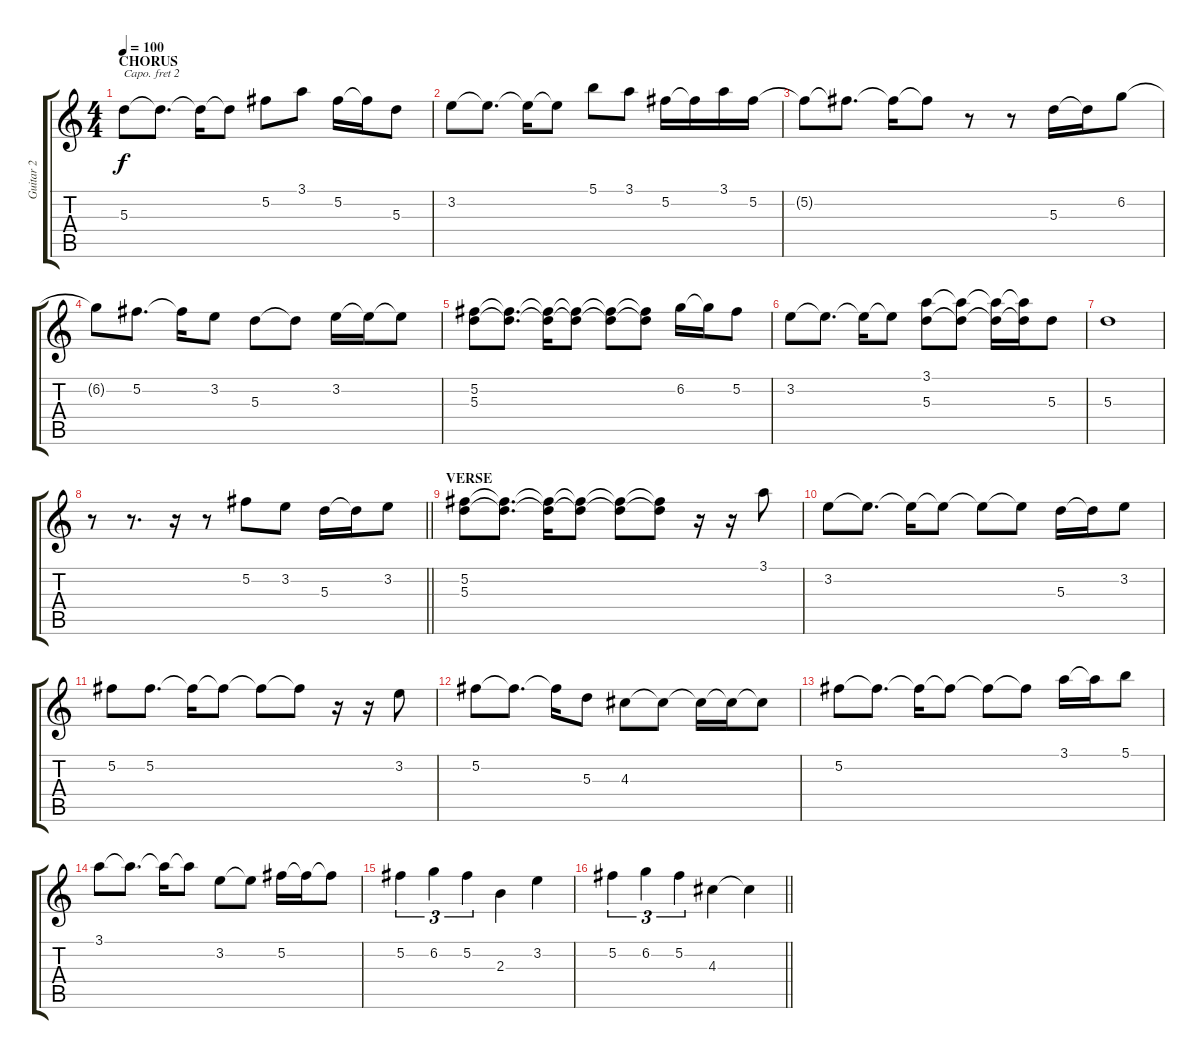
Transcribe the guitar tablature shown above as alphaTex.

\track ("Guitar 2" "Guitar 2") {instrument acousticguitarnylon}
\staff {score tabs}
\capo 2
\tuning (E4 B3 G3 D3 A2 E2) {hide}
\ts (4 4)
\section ("" "CHORUS")
\tempo 100
\clef g2
\ks c
5.3{t}.8{dy f} 5.3{t}.8{d} 5.3{t}.16 5.3{t}.8 5.2.8 3.1.8 5.2.16 5.2{t}.16 5.3.8 |
3.2.8 3.2{t}.8{d} 3.2{t}.16 3.2{t}.8 5.1.8 3.1.8 5.2.16 5.2{t}.16 3.1.16 5.2.16 |
5.2{t}.8 5.2{t}.8{d} 5.2{t}.16 5.2{t}.8 r.8 r.8 5.3.16 5.3{t}.16 6.2.8 |
6.2{t}.8 5.2.8{d} 5.2{t}.16 3.2.8 5.3.8 5.3{t}.8 3.2.16 3.2{t}.16 3.2{t}.8 |
(5.2 5.3).8 (5.2{t} 5.3{t}).8{d} (5.2{t} 5.3{t}).16 (5.2{t} 5.3{t}).8 (5.2{t} 5.3{t}).8 (5.2{t} 5.3{t}).8 6.2.16 6.2{t}.16 5.2.8 |
3.2.8 3.2{t}.8{d} 3.2{t}.16 3.2{t}.8 (3.1 5.3).8 (3.1{t} 5.3{t}).8 (3.1{t} 5.3{t}).16 (3.1{t} 5.3{t}).16 5.3.8 |
5.3.1 |
\barLineRight lightlight
r.8 r.8{d} r.16 r.8 5.2.8 3.2.8 5.3.16 5.3{t}.16 3.2.8 |
\section ("" "VERSE")
(5.2 5.3).8 (5.2{t} 5.3{t}).8{d} (5.2{t} 5.3{t}).16 (5.2{t} 5.3{t}).8 (5.2{t} 5.3{t}).8 (5.2{t} 5.3{t}).8 r.16 r.16 3.1.8 |
3.2.8 3.2{t}.8{d} 3.2{t}.16 3.2{t}.8 3.2{t}.8 3.2{t}.8 5.3.16 5.3{t}.16 3.2.8 |
5.2.8 5.2.8{d} 5.2{t}.16 5.2{t}.8 5.2{t}.8 5.2{t}.8 r.16 r.16 3.2.8 |
5.2.8 5.2{t}.8{d} 5.2{t}.16 5.3.8 4.3.8 4.3{t}.8 4.3{t}.16 4.3{t}.16 4.3{t}.8 |
5.2.8 5.2{t}.8{d} 5.2{t}.16 5.2{t}.8 5.2{t}.8 5.2{t}.8 3.1.16 3.1{t}.16 5.1.8 |
3.1.8 3.1{t}.8{d} 3.1{t}.16 3.1{t}.8 3.2.8 3.2{t}.8 5.2.16 5.2{t}.16 5.2{t}.8 |
5.2.4{tu (3 2)} 6.2.4{tu (3 2)} 5.2.4{tu (3 2)} 2.3.4 3.2.4 |
\barLineRight lightlight
5.2.4{tu (3 2)} 6.2.4{tu (3 2)} 5.2.4{tu (3 2)} 4.3.4 4.3{t}.4
